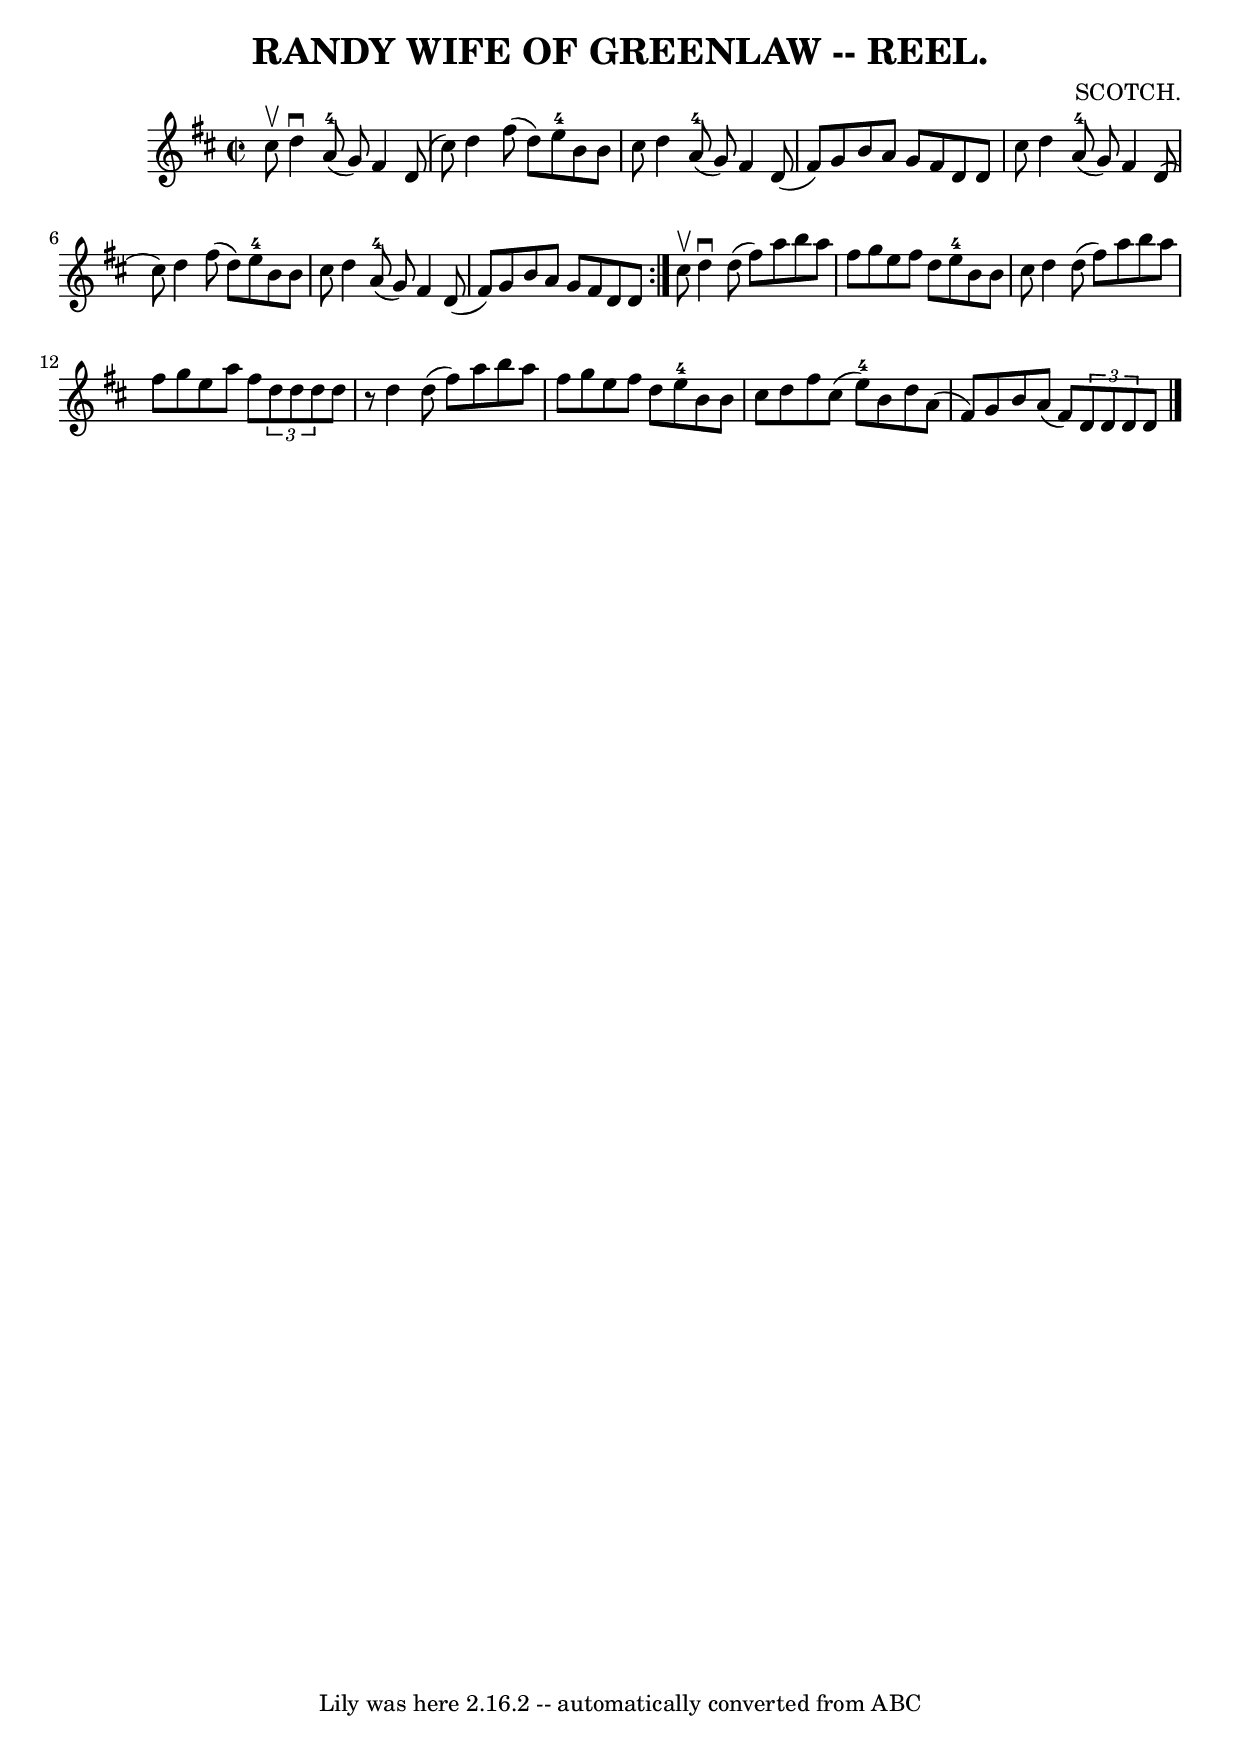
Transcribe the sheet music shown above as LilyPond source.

\version "2.7.40"
\include "Mammoth.ily"
\header {
	%% book = "Coles 43.7"
	composer = "SCOTCH."
	crossRefNumber = "1"
	footnotes = ""
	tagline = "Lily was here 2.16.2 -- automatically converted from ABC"
	title = "RANDY WIFE OF GREENLAW -- REEL."
}
voicedefault =  {


\repeat volta 2 {
\override Staff.TimeSignature #'style = #'C
 \time 2/2 
\key d \major cis''8^\upbow |
 d''4^\downbow a'8 
-4(g'8) fis'4 d'8 (cis''8) |
 d''4 fis''8 (
d''8) e''8-4 b'8 b'8 cis''8  |
 d''4 a'8-4(
g'8) fis'4 d'8 (fis'8) |
 g'8 b'8 a'8 g'8    
fis'8 d'8 d'8 cis''8  |
 d''4 a'8-4(g'8)   
fis'4 d'8 (cis''8) |
 d''4 fis''8 (d''8) e''8 
-4 b'8 b'8 cis''8  |
 d''4 a'8-4(g'8) fis'4   
 d'8 (fis'8) |
 g'8 b'8 a'8 g'8 fis'8 d'8 d'8  
} cis''8^\upbow |
 d''4^\downbow d''8 (fis''8) a''8    
b''8 a''8 fis''8  |
 g''8 e''8 fis''8 d''8 e''8 
-4 b'8 b'8 cis''8  |
 d''4 d''8 (fis''8) a''8    
b''8 a''8 fis''8  |
 g''8 e''8 a''8 fis''8    
\times 2/3 { d''8 d''8 d''8  } d''8    r8 |
 d''4 d''8 (
 fis''8) a''8 b''8 a''8 fis''8  |
 g''8 e''8    
fis''8 d''8 e''8-4 b'8 b'8 cis''8  |
 d''8 fis''8 
 cis''8 (e''8-4) b'8 d''8 a'8 (fis'8) |
 g'8    
b'8 a'8 (fis'8)   \times 2/3 { d'8 d'8 d'8  } d'8  \bar "|." 
  
}

\score{
    <<

	\context Staff="default"
	{
	    \voicedefault 
	}

    >>
	\layout {
	}
	\midi {}
}
